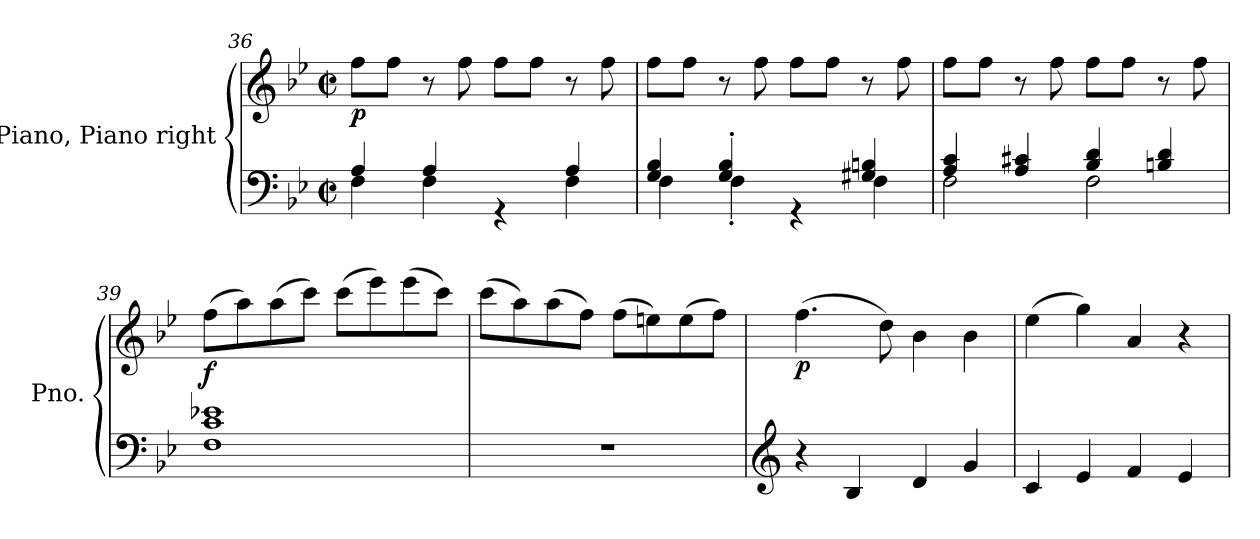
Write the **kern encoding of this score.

**kern	**kern	**dynam
*part1	*part1	*part1
*staff2	*staff1	*staff1/2
*I"Piano, Piano right	*	*
*I'Pno.	*	*
*clefF4	*clefG2	*
*k[b-e-]	*k[b-e-]	*
*M2/2	*M2/2	*
*met(c|)	*met(c|)	*
=36	=36	=36
*^	*	*
!	!	!	!LO:DY:b
4A/	4F\	8ff\L	p
.	.	8ff\J	.
4A/	4F\	8r	.
.	.	8ff\	.
4rGG	4ryy	8ff\L	.
.	.	8ff\J	.
4A/	4F\	8r	.
.	.	8ff\	.
=37	=37	=37	=37
4G/ 4B-/	4F\	8ff\L	.
.	.	8ff\J	.
4G/' 4B-/'	4F'\	8r	.
.	.	8ff\	.
4rGG	4ryy	8ff\L	.
.	.	8ff\J	.
4G#X/ 4Bn/	4F\	8r	.
.	.	8ff\	.
!!LO:PB:g=z
=38	=38	=38	=38
4A/ 4c/	2F\	8ff\L	.
.	.	8ff\J	.
4A/ 4c#X/	.	8r	.
.	.	8ff\	.
4B-/ 4d/	2F\	8ff\L	.
.	.	8ff\J	.
4Bn/ 4d/	.	8r	.
.	.	8ff\	.
*v	*v	*	*
=39	=39	=39
!	!	!LO:DY:b
1F 1c 1e-X	(>8ff\L	f
.	8aa\)	.
.	(>8aa\	.
.	8ccc\J)	.
.	(>8ccc\L	.
.	8eee-\)	.
.	(>8eee-\	.
.	8ccc\J)	.
=40	=40	=40
1r	(>8ccc\L	.
.	8aa\)	.
.	(>8aa\	.
.	8ff\J)	.
.	(>8ff\L	.
.	8een\)	.
.	(>8ee\	.
.	8ff\J)	.
=41	=41	=41
*clefG2	*	*
!	!	!LO:DY:b
4r	(>4.ff\	p
4B-/	.	.
.	8dd\)	.
4d/	4b-\	.
4g/	4b-\	.
=42	=42	=42
4c/	(>4ee-\	.
4e-/	4gg\)	.
4f/	4a/	.
4e-/	4r	.
=	=	=
*-	*-	*-
